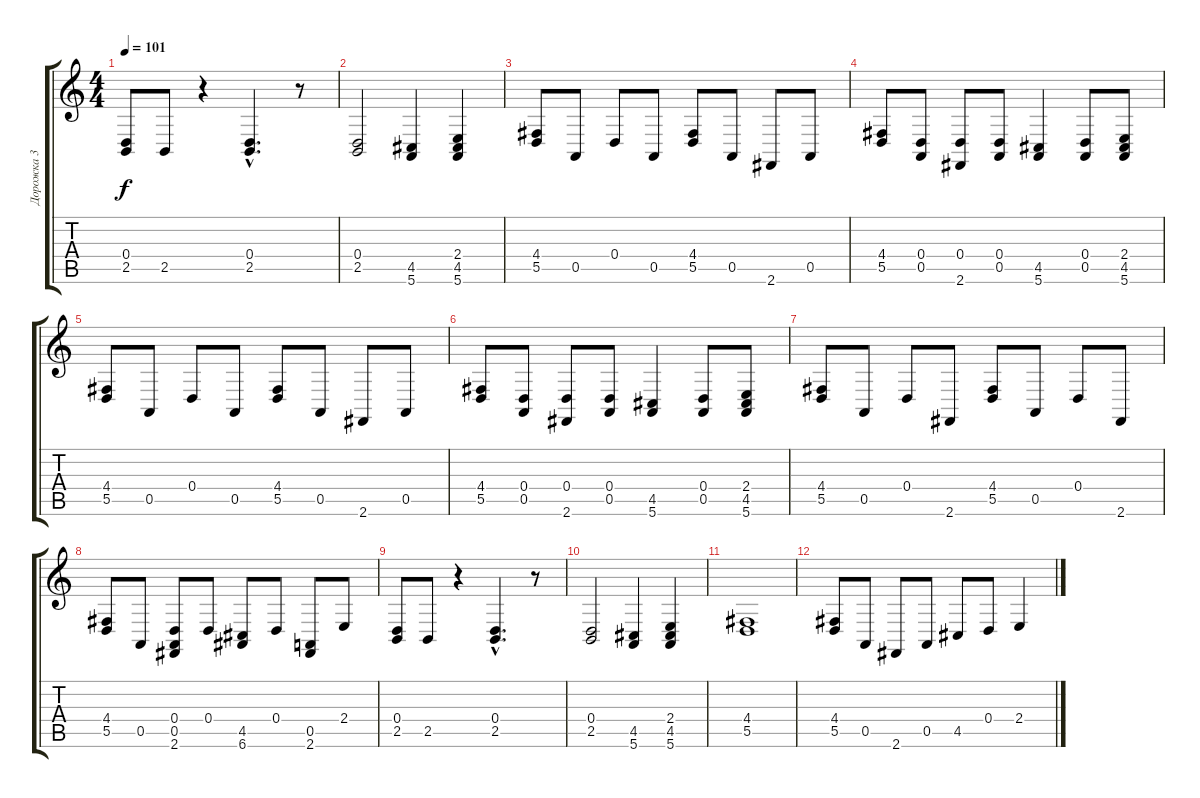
\track ("Дорожка 3" "Дорожка 3") {instrument fx5brightness}
\staff {score tabs}
\tuning (E4 B3 G3 D3 A2 E2) {hide}
\ts (4 4)
\tempo 101
\clef g2
\ks c
(0.4 2.5).8{dy f} 2.5.8 r.4 (0.4{hac} 2.5{hac}).4{d} r.8 |
(0.4 2.5).2 (4.5 5.6).4 (2.4 4.5 5.6).4 |
(4.4 5.5).8 0.5.8 0.4.8 0.5.8 (4.4 5.5).8 0.5.8 2.6.8 0.5.8 |
(4.4 5.5).8 (0.4 0.5).8 (0.4 2.6).8 (0.4 0.5).8 (4.5 5.6).4 (0.4 0.5).8 (2.4 4.5 5.6).8 |
(4.4 5.5).8 0.5.8 0.4.8 0.5.8 (4.4 5.5).8 0.5.8 2.6.8 0.5.8 |
(4.4 5.5).8 (0.4 0.5).8 (0.4 2.6).8 (0.4 0.5).8 (4.5 5.6).4 (0.4 0.5).8 (2.4 4.5 5.6).8 |
(4.4 5.5).8 0.5.8 0.4.8 2.6.8 (4.4 5.5).8 0.5.8 0.4.8 2.6.8 |
(4.4 5.5).8 0.5.8 (0.4 0.5 2.6).8 0.4.8 (4.5 6.6).8 0.4.8 (0.5 2.6).8 2.4.8 |
(0.4 2.5).8 2.5.8 r.4 (0.4{hac} 2.5{hac}).4{d} r.8 |
(0.4 2.5).2 (4.5 5.6).4 (2.4 4.5 5.6).4 |
(4.4 5.5).1 |
(4.4 5.5).8 0.5.8 2.6.8 0.5.8 4.5.8 0.4.8 2.4.4
